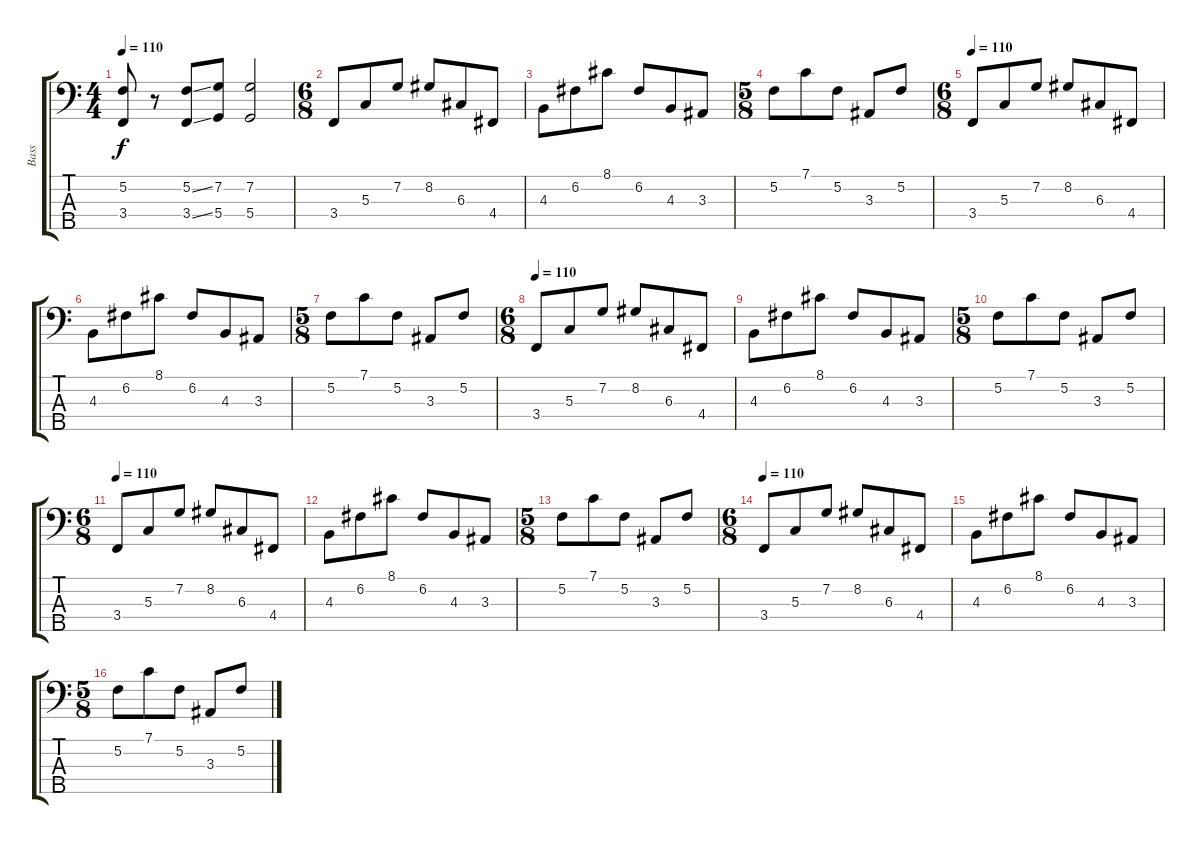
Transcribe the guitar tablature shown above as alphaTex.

\track ("Bass" "Bass") {instrument electricbasspick}
\staff {score tabs}
\tuning (F2 C2 G1 D1 A0) {hide}
\ts (4 4)
\tempo 110
\clef f4
\ks c
(5.2 3.4).8{dy f} r.8 (5.2{ss} 3.4{ss}).8 (7.2 5.4).8 (7.2 5.4).2 |
\ts (6 8)
3.4.8 5.3.8 7.2.8 8.2.8 6.3.8 4.4.8 |
4.3.8 6.2.8 8.1.8 6.2.8 4.3.8 3.3.8 |
\ts (5 8)
5.2.8 7.1.8 5.2.8 3.3.8 5.2.8 |
\ts (6 8)
\tempo 110
3.4.8 5.3.8 7.2.8 8.2.8 6.3.8 4.4.8 |
4.3.8 6.2.8 8.1.8 6.2.8 4.3.8 3.3.8 |
\ts (5 8)
5.2.8 7.1.8 5.2.8 3.3.8 5.2.8 |
\ts (6 8)
\tempo 110
3.4.8 5.3.8 7.2.8 8.2.8 6.3.8 4.4.8 |
4.3.8 6.2.8 8.1.8 6.2.8 4.3.8 3.3.8 |
\ts (5 8)
5.2.8 7.1.8 5.2.8 3.3.8 5.2.8 |
\ts (6 8)
\tempo 110
3.4.8 5.3.8 7.2.8 8.2.8 6.3.8 4.4.8 |
4.3.8 6.2.8 8.1.8 6.2.8 4.3.8 3.3.8 |
\ts (5 8)
5.2.8 7.1.8 5.2.8 3.3.8 5.2.8 |
\ts (6 8)
\tempo 110
3.4.8 5.3.8 7.2.8 8.2.8 6.3.8 4.4.8 |
4.3.8 6.2.8 8.1.8 6.2.8 4.3.8 3.3.8 |
\ts (5 8)
5.2.8 7.1.8 5.2.8 3.3.8 5.2.8
